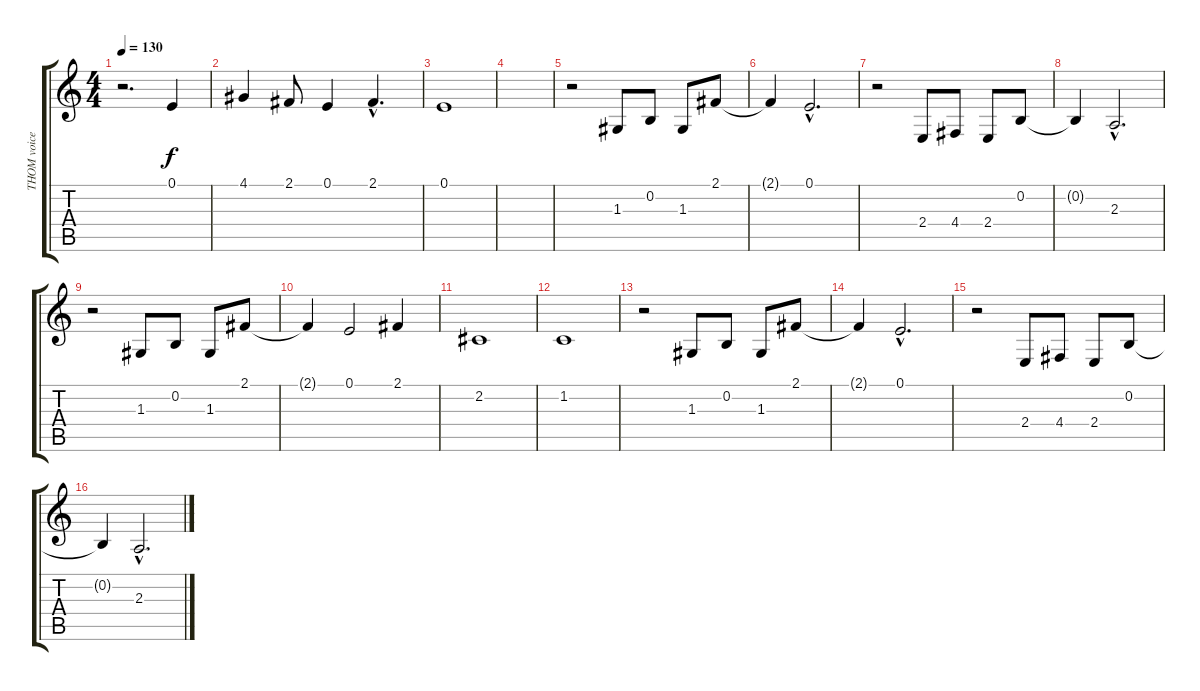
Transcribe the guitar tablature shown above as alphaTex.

\track ("THOM voice" "THOM voice") {instrument lead6voice}
\staff {score tabs}
\tuning (E4 B3 G3 D3 A2 E2) {hide}
\ts (4 4)
\tempo 130
\clef g2
\ks c
r.2{d dy f} 0.1.4 |
4.1.4 2.1.8 0.1.4 2.1{hac}.4{d} |
0.1.1 |
|
r.2 1.3.8 0.2.8 1.3.8 2.1.8 |
2.1{t}.4 0.1{hac}.2{d} |
r.2 2.4.8 4.4.8 2.4.8 0.2.8 |
0.2{t}.4 2.3{hac}.2{d} |
r.2 1.3.8 0.2.8 1.3.8 2.1.8 |
2.1{t}.4 0.1.2 2.1.4 |
2.2.1 |
1.2.1 |
r.2 1.3.8 0.2.8 1.3.8 2.1.8 |
2.1{t}.4 0.1{hac}.2{d} |
r.2 2.4.8 4.4.8 2.4.8 0.2.8 |
0.2{t}.4 2.3{hac}.2{d}
